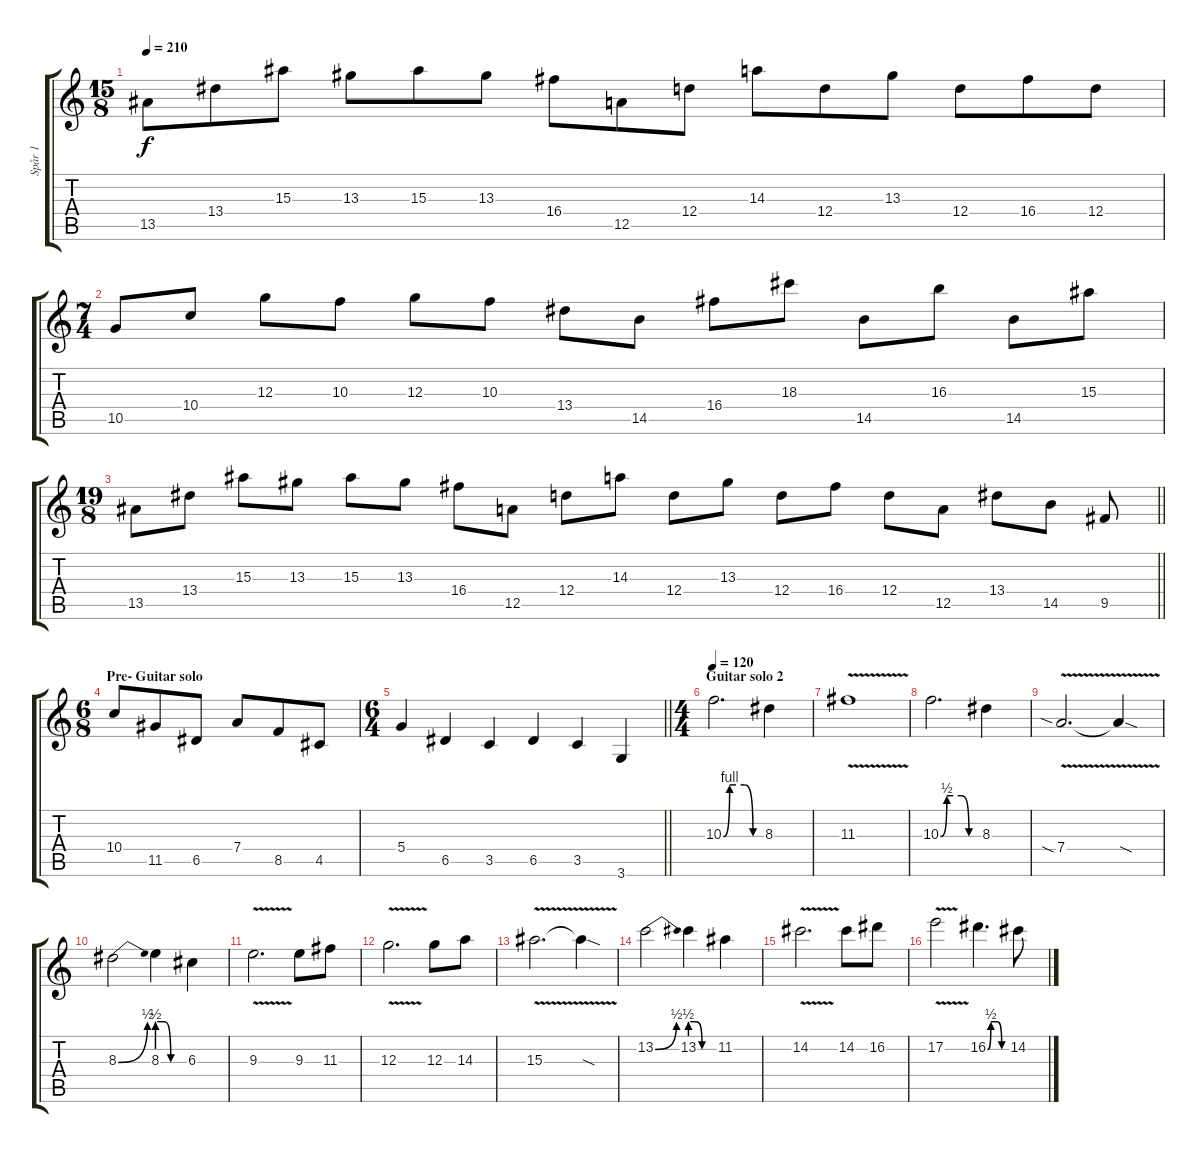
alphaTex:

\track ("Spår 1" "Spår 1") {instrument acousticguitarsteel}
\staff {score tabs}
\tuning (E4 B3 G3 D3 A2 E2) {hide}
\ts (15 8)
\tempo 210
\clef g2
\ks c
13.5.8{dy f} 13.4.8 15.3.8 13.3.8 15.3.8 13.3.8 16.4.8 12.5.8 12.4.8 14.3.8 12.4.8 13.3.8 12.4.8 16.4.8 12.4.8 |
\ts (7 4)
10.5.8 10.4.8 12.3.8 10.3.8 12.3.8 10.3.8 13.4.8 14.5.8 16.4.8 18.3.8 14.5.8 16.3.8 14.5.8 15.3.8 |
\ts (19 8)
\barLineRight lightlight
13.5.8 13.4.8 15.3.8 13.3.8 15.3.8 13.3.8 16.4.8 12.5.8 12.4.8 14.3.8 12.4.8 13.3.8 12.4.8 16.4.8 12.4.8 12.5.8 13.4.8 14.5.8 9.5.8 |
\ts (6 8)
\section ("" "Pre- Guitar solo")
10.4.8 11.5.8 6.5.8 7.4.8 8.5.8 4.5.8 |
\ts (6 4)
\barLineRight lightlight
5.4.4 6.5.4 3.5.4 6.5.4 3.5.4 3.6.4 |
\ts (4 4)
\section ("" "Guitar solo 2")
\tempo 120
10.3{be (custom 0 0 10 4 20 4 33 4 47 0 60 0)}.2{d} 8.3.4 |
11.3{v}.1 |
10.3{be (custom 0 0 10 2 20 2 33 2 45 0 60 0)}.2{d} 8.3.4 |
7.4{v sia}.2{d} 7.4{sod t}.4 |
8.3{be (bend 0 0 60 2)}.2 8.3{be (custom 0 2 15 2 30 0 60 0)}.4 6.3.4 |
9.3{v}.2{d} 9.3.8 11.3.8 |
12.3{v}.2{d} 12.3.8 14.3.8 |
15.3{v}.2{d} 15.3{sod t}.4 |
13.2{be (bend 0 0 60 2)}.2 13.2{be (custom 0 2 15 2 30 0 60 0)}.4 11.2.4 |
14.2{v}.2{d} 14.2.8 16.2.8 |
17.2{v}.2 16.2{be (custom 0 0 10 2 20 2 30 2 45 0 60 0)}.4{d} 14.2.8
